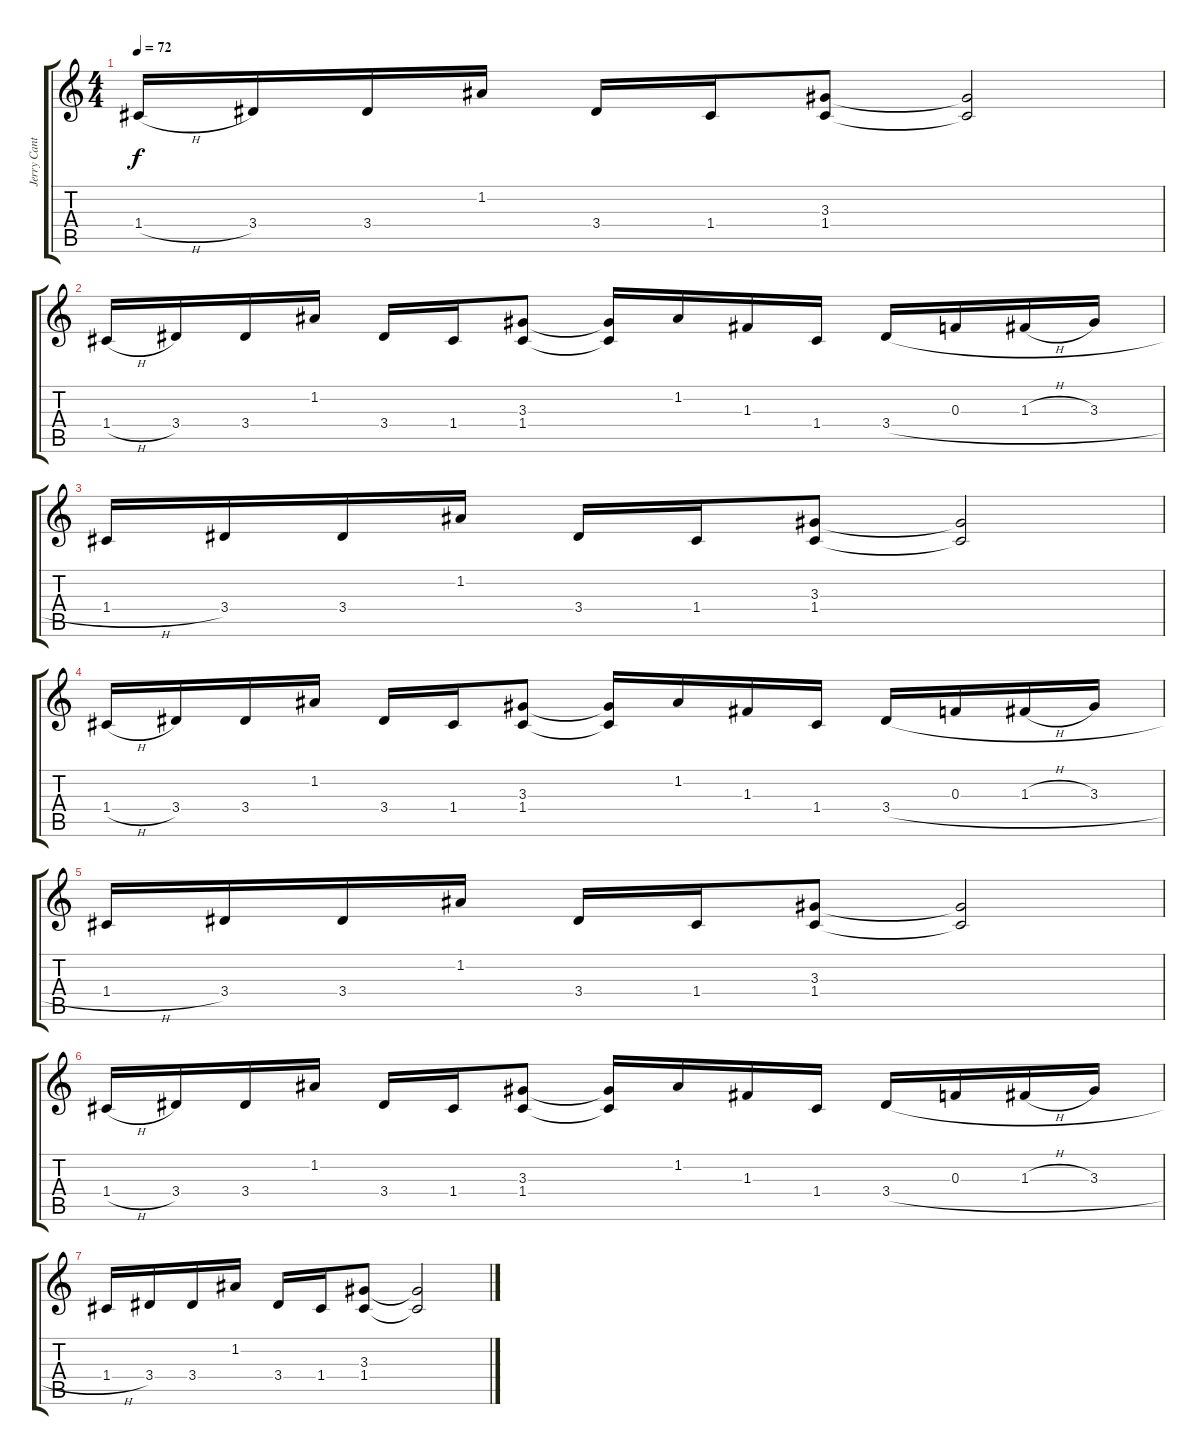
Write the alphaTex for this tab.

\track ("Jerry Cantrell - Guitar 1 - Clean" "Jerry Cant") {instrument electricguitarclean}
\staff {score tabs}
\tuning (D4 A3 F3 C3 G2 D2) {hide}
\ts (4 4)
\tempo 72
\clef g2
\ks c
1.4{h}.16{dy f} 3.4.16 3.4.16 1.2.16 3.4.16 1.4.16 (3.3 1.4).8 (3.3{t} 1.4{t}).2 |
1.4{h}.16 3.4.16 3.4.16 1.2.16 3.4.16 1.4.16 (3.3 1.4).8 (3.3{t} 1.4{t}).16 1.2.16 1.3.16 1.4.16 3.4{h}.16 0.3.16 1.3{h}.16 3.3.16 |
1.4{h}.16 3.4.16 3.4.16 1.2.16 3.4.16 1.4.16 (3.3 1.4).8 (3.3{t} 1.4{t}).2 |
1.4{h}.16 3.4.16 3.4.16 1.2.16 3.4.16 1.4.16 (3.3 1.4).8 (3.3{t} 1.4{t}).16 1.2.16 1.3.16 1.4.16 3.4{h}.16 0.3.16 1.3{h}.16 3.3.16 |
1.4{h}.16 3.4.16 3.4.16 1.2.16 3.4.16 1.4.16 (3.3 1.4).8 (3.3{t} 1.4{t}).2 |
1.4{h}.16 3.4.16 3.4.16 1.2.16 3.4.16 1.4.16 (3.3 1.4).8 (3.3{t} 1.4{t}).16 1.2.16 1.3.16 1.4.16 3.4{h}.16 0.3.16 1.3{h}.16 3.3.16 |
1.4{h}.16 3.4.16 3.4.16 1.2.16 3.4.16 1.4.16 (3.3 1.4).8 (3.3{t} 1.4{t}).2
